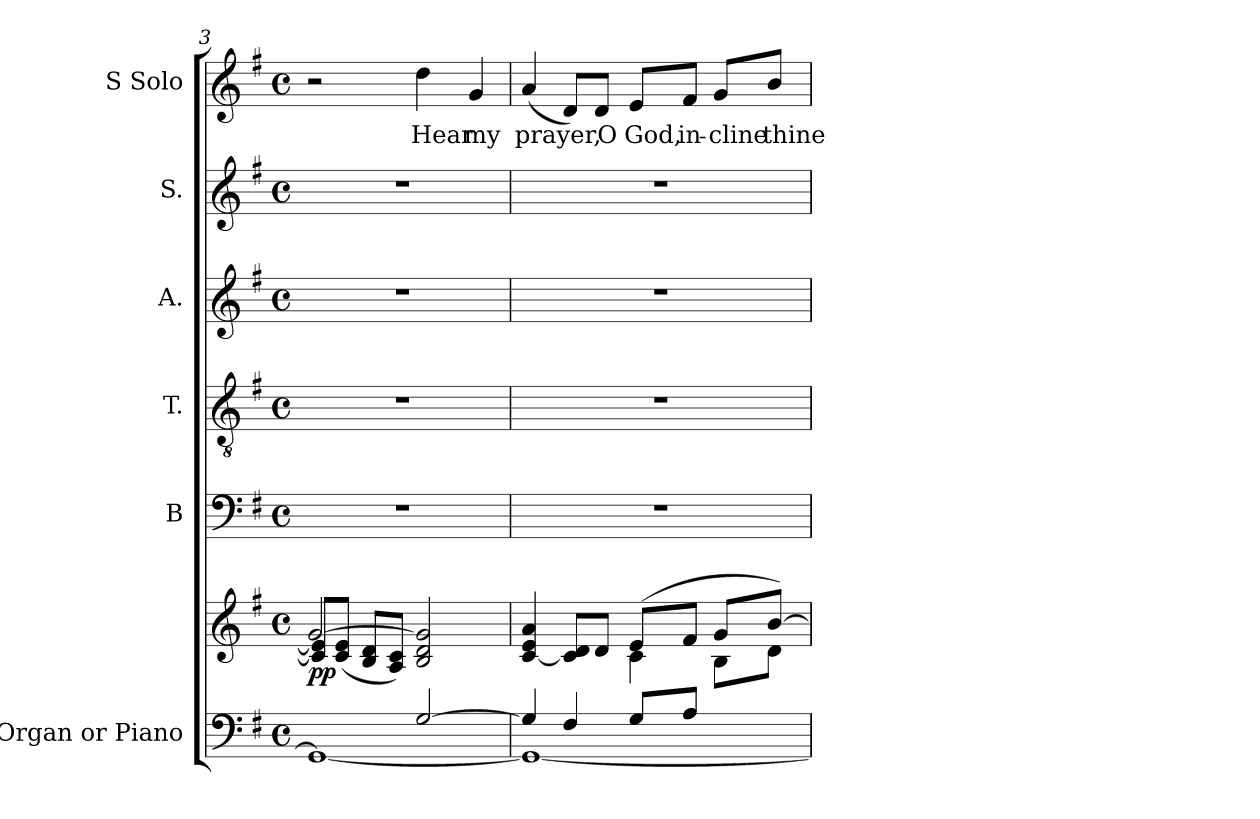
**kern	**kern	**dynam	**kern	**kern	**kern	**kern	**kern	**text
*part6	*part6	*part6	*part5	*part4	*part3	*part2	*part1	*part1
*staff7	*staff6	*staff6/7	*staff5	*staff4	*staff3	*staff2	*staff1	*staff1
*I"Organ or  Piano	*	*	*I"B	*I"T.	*I"A.	*I"S.	*I"S    Solo	*
*	*	*	*I'B.	*I'T.	*I'A.	*I'S.	*I'S.	*
*clefF4	*clefG2	*	*clefF4	*clefGv2	*clefG2	*clefG2	*clefG2	*
*	*	*	*	*ITrd7c12	*	*	*	*
*k[f#]	*k[f#]	*	*k[f#]	*k[f#]	*k[f#]	*k[f#]	*k[f#]	*
*G:	*G:	*	*G:	*G:	*G:	*G:	*G:	*
*M4/4	*M4/4	*	*M4/4	*M4/4	*M4/4	*M4/4	*M4/4	*
*met(c)	*met(c)	*	*met(c)	*met(c)	*met(c)	*met(c)	*met(c)	*
=3	=3	=3	=3	=3	=3	=3	=3	=3
*^	*^	*	*	*	*	*	*	*
!	!	!	!	!LO:DY:b	!	!	!	!	!	!
2ryy	1GG_	[2g/	8c]/ 8e]/L	pp	1r	1r	1r	1r	2r	.
.	.	.	(8c/ 8e/J	.	.	.	.	.	.	.
.	.	.	8B/ 8d/L	.	.	.	.	.	.	.
.	.	.	8A/ 8c/J)	.	.	.	.	.	.	.
[2G/	.	2B/ 2d/ 2g/]	2ryy	.	.	.	.	.	4dd\	Hear
.	.	.	.	.	.	.	.	.	4g/	my
!!LO:LB:g=z
=4	=4	=4	=4	=4	=4	=4	=4	=4	=4	=4
*	*	*	*^	*	*	*	*	*	*	*
4G/]	1GG_	[4c/ 4e/ 4a/	2.ryy	2ryy	.	1r	1r	1r	1r	(4a/	prayer,
4F#/	.	8c]/ 8d/L	.	.	.	.	.	.	.	8d/L)	.
.	.	8d:/J	.	.	.	.	.	.	.	8d/J	O
8G/L	.	(8e/L	.	4c\	.	.	.	.	.	8e/L	God,
8A/J	.	8f#/J	.	.	.	.	.	.	.	8f#/J	in-
4ryy	.	8g/L	8B\L	4ryy	.	.	.	.	.	8g/L	-cline
.	.	[8b:/J)	8d\J	.	.	.	.	.	.	8b/J	thine
*v	*v	*	*	*	*	*	*	*	*	*	*
*	*v	*v	*v	*	*	*	*	*	*	*
=	=	=	=	=	=	=	=	=
*-	*-	*-	*-	*-	*-	*-	*-	*-
